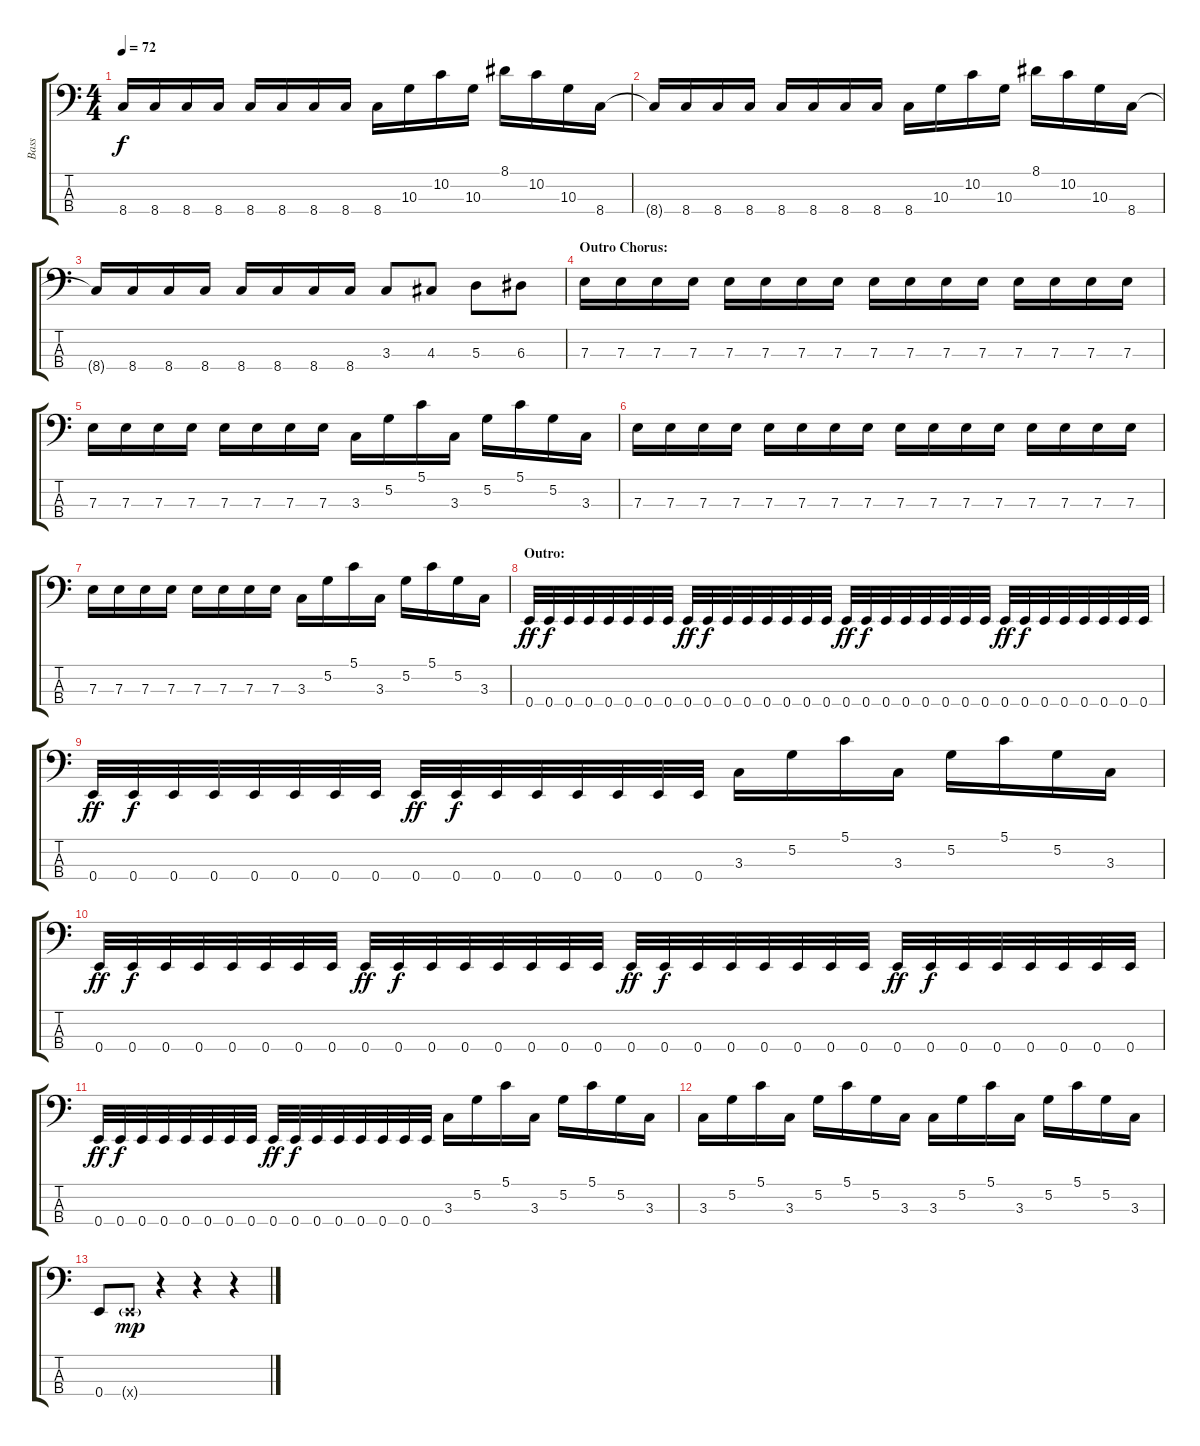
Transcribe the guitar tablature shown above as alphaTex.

\track ("Bass" "Bass") {instrument electricbasspick}
\staff {score tabs}
\tuning (G2 D2 A1 E1) {hide}
\ts (4 4)
\tempo 72
\clef f4
\ks c
8.4{t}.16{dy f} 8.4.16 8.4.16 8.4.16 8.4.16 8.4.16 8.4.16 8.4.16 8.4.16 10.3.16 10.2.16 10.3.16 8.1.16 10.2.16 10.3.16 8.4.16 |
8.4{t}.16 8.4.16 8.4.16 8.4.16 8.4.16 8.4.16 8.4.16 8.4.16 8.4.16 10.3.16 10.2.16 10.3.16 8.1.16 10.2.16 10.3.16 8.4.16 |
8.4{t}.16 8.4.16 8.4.16 8.4.16 8.4.16 8.4.16 8.4.16 8.4.16 3.3.8 4.3.8 5.3.8 6.3.8 |
\section ("" "Outro Chorus:")
7.3.16 7.3.16 7.3.16 7.3.16 7.3.16 7.3.16 7.3.16 7.3.16 7.3.16 7.3.16 7.3.16 7.3.16 7.3.16 7.3.16 7.3.16 7.3.16 |
7.3.16 7.3.16 7.3.16 7.3.16 7.3.16 7.3.16 7.3.16 7.3.16 3.3.16 5.2.16 5.1.16 3.3.16 5.2.16 5.1.16 5.2.16 3.3.16 |
7.3.16 7.3.16 7.3.16 7.3.16 7.3.16 7.3.16 7.3.16 7.3.16 7.3.16 7.3.16 7.3.16 7.3.16 7.3.16 7.3.16 7.3.16 7.3.16 |
7.3.16 7.3.16 7.3.16 7.3.16 7.3.16 7.3.16 7.3.16 7.3.16 3.3.16 5.2.16 5.1.16 3.3.16 5.2.16 5.1.16 5.2.16 3.3.16 |
\section ("" "Outro:")
0.4.32{dy ff} 0.4.32{dy f} 0.4.32 0.4.32 0.4.32 0.4.32 0.4.32 0.4.32 0.4.32{dy ff} 0.4.32{dy f} 0.4.32 0.4.32 0.4.32 0.4.32 0.4.32 0.4.32 0.4.32{dy ff} 0.4.32{dy f} 0.4.32 0.4.32 0.4.32 0.4.32 0.4.32 0.4.32 0.4.32{dy ff} 0.4.32{dy f} 0.4.32 0.4.32 0.4.32 0.4.32 0.4.32 0.4.32 |
0.4.32{dy ff} 0.4.32{dy f} 0.4.32 0.4.32 0.4.32 0.4.32 0.4.32 0.4.32 0.4.32{dy ff} 0.4.32{dy f} 0.4.32 0.4.32 0.4.32 0.4.32 0.4.32 0.4.32 3.3.16 5.2.16 5.1.16 3.3.16 5.2.16 5.1.16 5.2.16 3.3.16 |
0.4.32{dy ff} 0.4.32{dy f} 0.4.32 0.4.32 0.4.32 0.4.32 0.4.32 0.4.32 0.4.32{dy ff} 0.4.32{dy f} 0.4.32 0.4.32 0.4.32 0.4.32 0.4.32 0.4.32 0.4.32{dy ff} 0.4.32{dy f} 0.4.32 0.4.32 0.4.32 0.4.32 0.4.32 0.4.32 0.4.32{dy ff} 0.4.32{dy f} 0.4.32 0.4.32 0.4.32 0.4.32 0.4.32 0.4.32 |
0.4.32{dy ff} 0.4.32{dy f} 0.4.32 0.4.32 0.4.32 0.4.32 0.4.32 0.4.32 0.4.32{dy ff} 0.4.32{dy f} 0.4.32 0.4.32 0.4.32 0.4.32 0.4.32 0.4.32 3.3.16 5.2.16 5.1.16 3.3.16 5.2.16 5.1.16 5.2.16 3.3.16 |
3.3.16 5.2.16 5.1.16 3.3.16 5.2.16 5.1.16 5.2.16 3.3.16 3.3.16 5.2.16 5.1.16 3.3.16 5.2.16 5.1.16 5.2.16 3.3.16 |
0.4.8 0.4{g x}.8{dy mp} r.4 r.4 r.4
